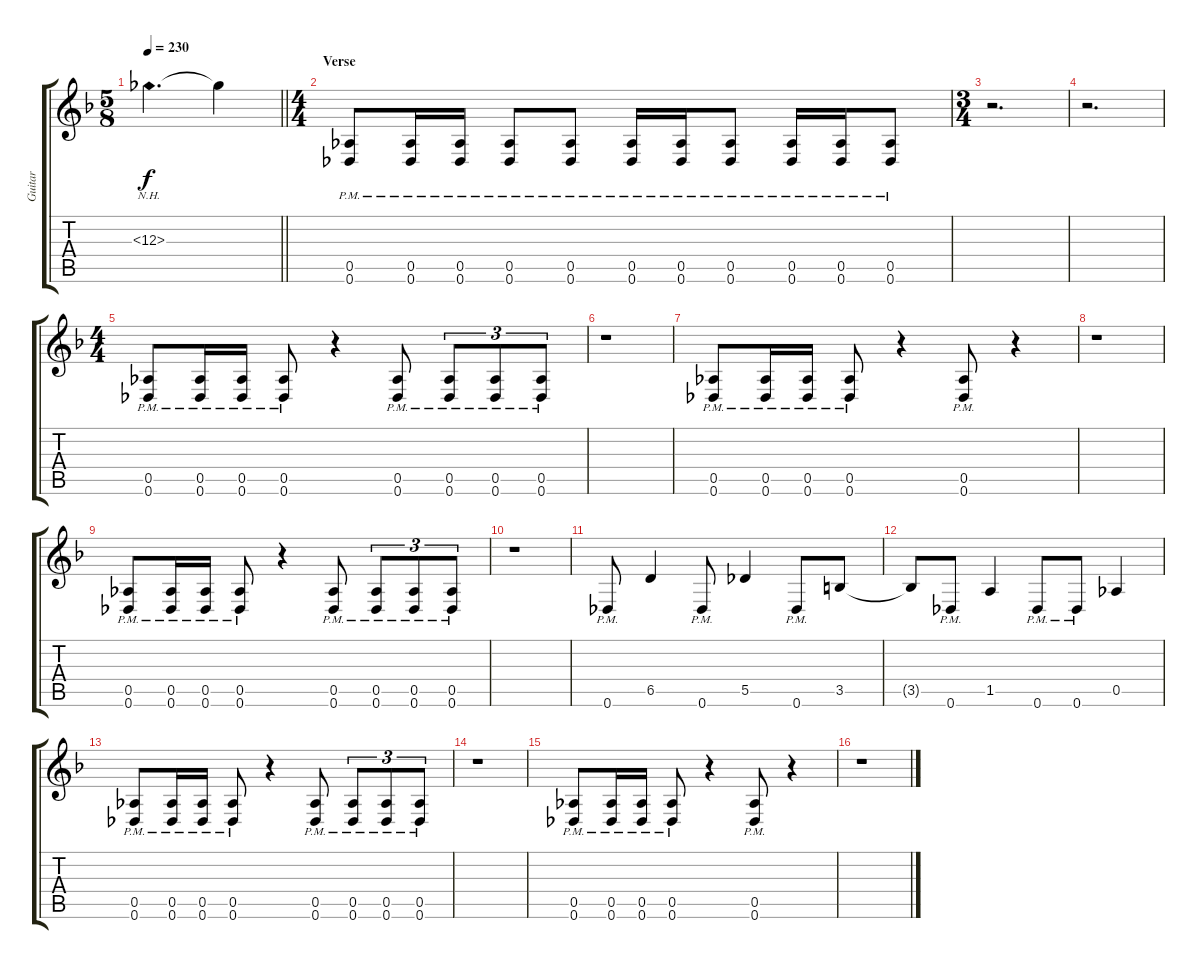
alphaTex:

\track ("Guitar" "Guitar") {instrument distortionguitar}
\staff {score tabs}
\tuning (Eb4 Bb3 Gb3 Db3 Ab2 Db2) {hide}
\ts (5 8)
\tempo 230
\clef g2
\barLineRight lightlight
\ks f
12.3{nh}.4{d dy f} 12.3{t}.4 |
\ts (4 4)
\section ("" "Verse")
(0.5{pm} 0.6{pm}).8 (0.5{pm} 0.6{pm}).16 (0.5{pm} 0.6{pm}).16 (0.5{pm} 0.6{pm}).8 (0.5{pm} 0.6{pm}).8 (0.5{pm} 0.6{pm}).16 (0.5{pm} 0.6{pm}).16 (0.5{pm} 0.6{pm}).8 (0.5{pm} 0.6{pm}).16 (0.5{pm} 0.6{pm}).16 (0.5{pm} 0.6{pm}).8 |
\ts (3 4)
r.2{d} |
r.2{d} |
\ts (4 4)
(0.5{pm} 0.6{pm}).8 (0.5{pm} 0.6{pm}).16 (0.5{pm} 0.6{pm}).16 (0.5{pm} 0.6{pm}).8 r.4 (0.5{pm} 0.6{pm}).8 (0.5{pm} 0.6{pm}).8{tu (3 2)} (0.5{pm} 0.6{pm}).8{tu (3 2)} (0.5{pm} 0.6{pm}).8{tu (3 2)} |
r.1 |
(0.5{pm} 0.6{pm}).8 (0.5{pm} 0.6{pm}).16 (0.5{pm} 0.6{pm}).16 (0.5{pm} 0.6{pm}).8 r.4 (0.5{pm} 0.6{pm}).8 r.4 |
r.1 |
(0.5{pm} 0.6{pm}).8 (0.5{pm} 0.6{pm}).16 (0.5{pm} 0.6{pm}).16 (0.5{pm} 0.6{pm}).8 r.4 (0.5{pm} 0.6{pm}).8 (0.5{pm} 0.6{pm}).8{tu (3 2)} (0.5{pm} 0.6{pm}).8{tu (3 2)} (0.5{pm} 0.6{pm}).8{tu (3 2)} |
r.1 |
0.6{pm}.8 6.5.4 0.6{pm}.8 5.5.4 0.6{pm}.8 3.5.8 |
3.5{t}.8 0.6{pm}.8 1.5.4 0.6{pm}.8 0.6{pm}.8 0.5.4 |
(0.5{pm} 0.6{pm}).8 (0.5{pm} 0.6{pm}).16 (0.5{pm} 0.6{pm}).16 (0.5{pm} 0.6{pm}).8 r.4 (0.5{pm} 0.6{pm}).8 (0.5{pm} 0.6{pm}).8{tu (3 2)} (0.5{pm} 0.6{pm}).8{tu (3 2)} (0.5{pm} 0.6{pm}).8{tu (3 2)} |
r.1 |
(0.5{pm} 0.6{pm}).8 (0.5{pm} 0.6{pm}).16 (0.5{pm} 0.6{pm}).16 (0.5{pm} 0.6{pm}).8 r.4 (0.5{pm} 0.6{pm}).8 r.4 |
r.1
